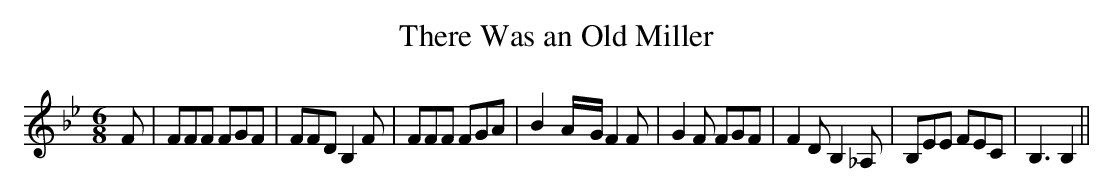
X:1
T:There Was an Old Miller
M:6/8
L:1/8
K:Bb
 F| FFF FGF| FFD B,2 F| FFF FGA| B2-A/2-G/2 F2 F| G2 F FGF| F2 D B,2 _A,|\
 B,EE FEC| B,3 B,2||
